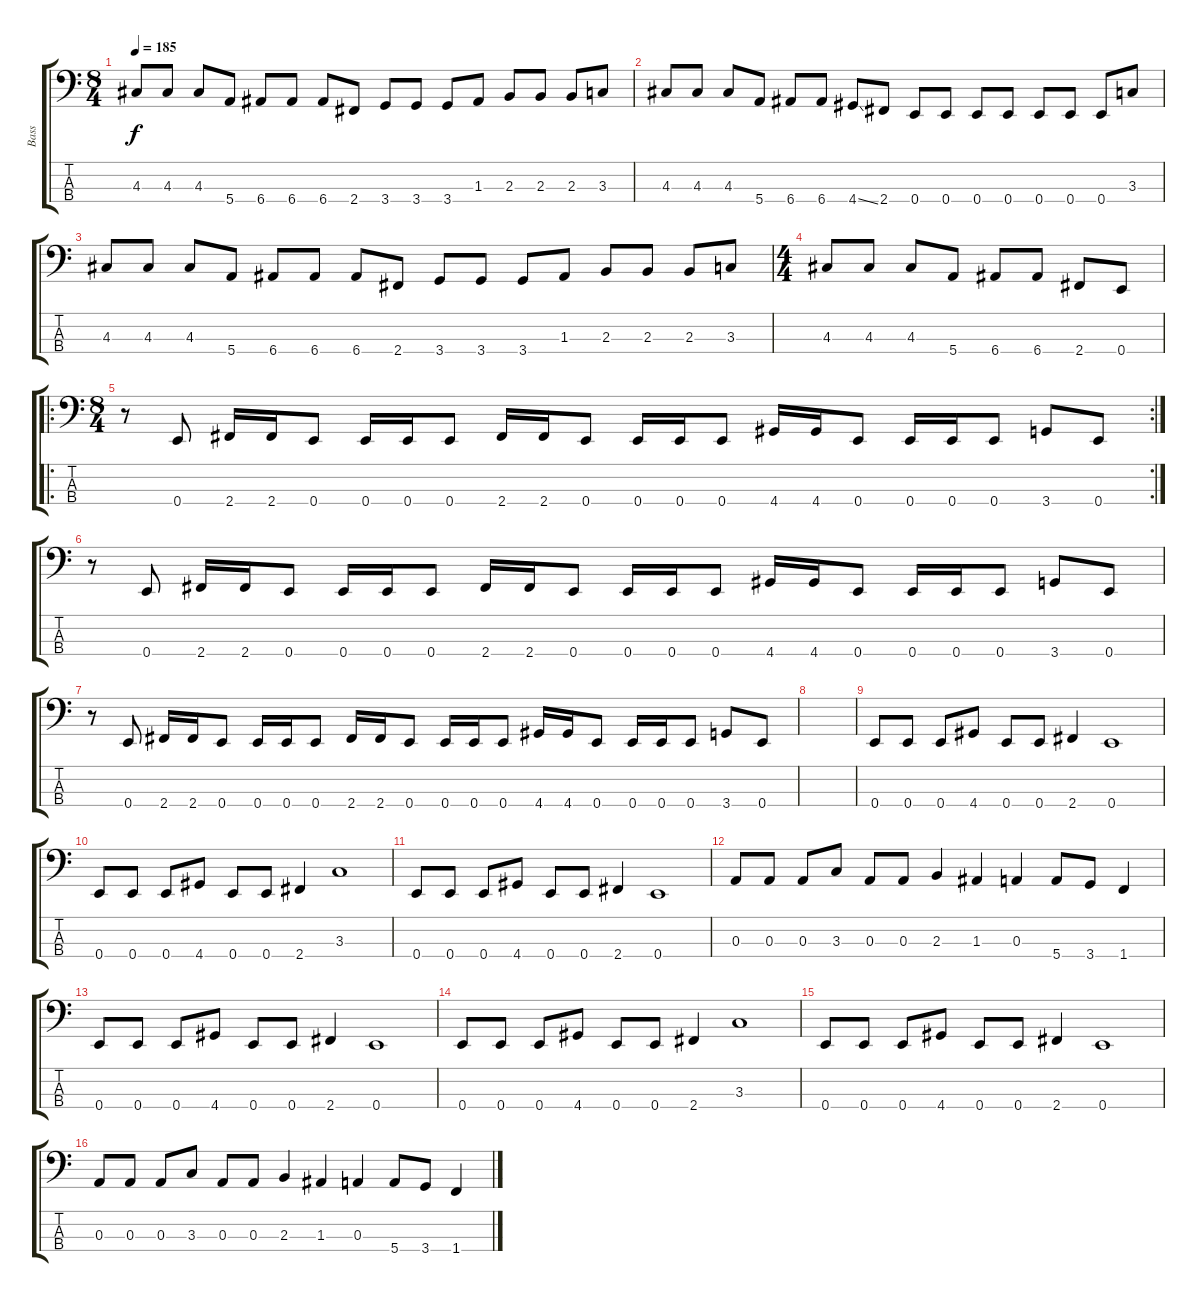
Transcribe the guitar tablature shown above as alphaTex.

\track ("Bass" "Bass") {instrument electricbasspick}
\staff {score tabs}
\tuning (G2 D2 A1 E1) {hide}
\ts (8 4)
\tempo 185
\clef f4
\ks c
4.3.8{dy f} 4.3.8 4.3.8 5.4.8 6.4.8 6.4.8 6.4.8 2.4.8 3.4.8 3.4.8 3.4.8 1.3.8 2.3.8 2.3.8 2.3.8 3.3.8 |
4.3.8 4.3.8 4.3.8 5.4.8 6.4.8 6.4.8 4.4{ss}.8 2.4.8 0.4.8 0.4.8 0.4.8 0.4.8 0.4.8 0.4.8 0.4.8 3.3.8 |
4.3.8 4.3.8 4.3.8 5.4.8 6.4.8 6.4.8 6.4.8 2.4.8 3.4.8 3.4.8 3.4.8 1.3.8 2.3.8 2.3.8 2.3.8 3.3.8 |
\ts (4 4)
4.3.8 4.3.8 4.3.8 5.4.8 6.4.8 6.4.8 2.4.8 0.4.8 |
\ro
\rc 2
\ts (8 4)
r.8 0.4.8 2.4.16 2.4.16 0.4.8 0.4.16 0.4.16 0.4.8 2.4.16 2.4.16 0.4.8 0.4.16 0.4.16 0.4.8 4.4.16 4.4.16 0.4.8 0.4.16 0.4.16 0.4.8 3.4.8 0.4.8 |
r.8 0.4.8 2.4.16 2.4.16 0.4.8 0.4.16 0.4.16 0.4.8 2.4.16 2.4.16 0.4.8 0.4.16 0.4.16 0.4.8 4.4.16 4.4.16 0.4.8 0.4.16 0.4.16 0.4.8 3.4.8 0.4.8 |
r.8 0.4.8 2.4.16 2.4.16 0.4.8 0.4.16 0.4.16 0.4.8 2.4.16 2.4.16 0.4.8 0.4.16 0.4.16 0.4.8 4.4.16 4.4.16 0.4.8 0.4.16 0.4.16 0.4.8 3.4.8 0.4.8 |
|
0.4.8 0.4.8 0.4.8 4.4.8 0.4.8 0.4.8 2.4.4 0.4.1 |
0.4.8 0.4.8 0.4.8 4.4.8 0.4.8 0.4.8 2.4.4 3.3.1 |
0.4.8 0.4.8 0.4.8 4.4.8 0.4.8 0.4.8 2.4.4 0.4.1 |
0.3.8 0.3.8 0.3.8 3.3.8 0.3.8 0.3.8 2.3.4 1.3.4 0.3.4 5.4.8 3.4.8 1.4.4 |
0.4.8 0.4.8 0.4.8 4.4.8 0.4.8 0.4.8 2.4.4 0.4.1 |
0.4.8 0.4.8 0.4.8 4.4.8 0.4.8 0.4.8 2.4.4 3.3.1 |
0.4.8 0.4.8 0.4.8 4.4.8 0.4.8 0.4.8 2.4.4 0.4.1 |
0.3.8 0.3.8 0.3.8 3.3.8 0.3.8 0.3.8 2.3.4 1.3.4 0.3.4 5.4.8 3.4.8 1.4.4
